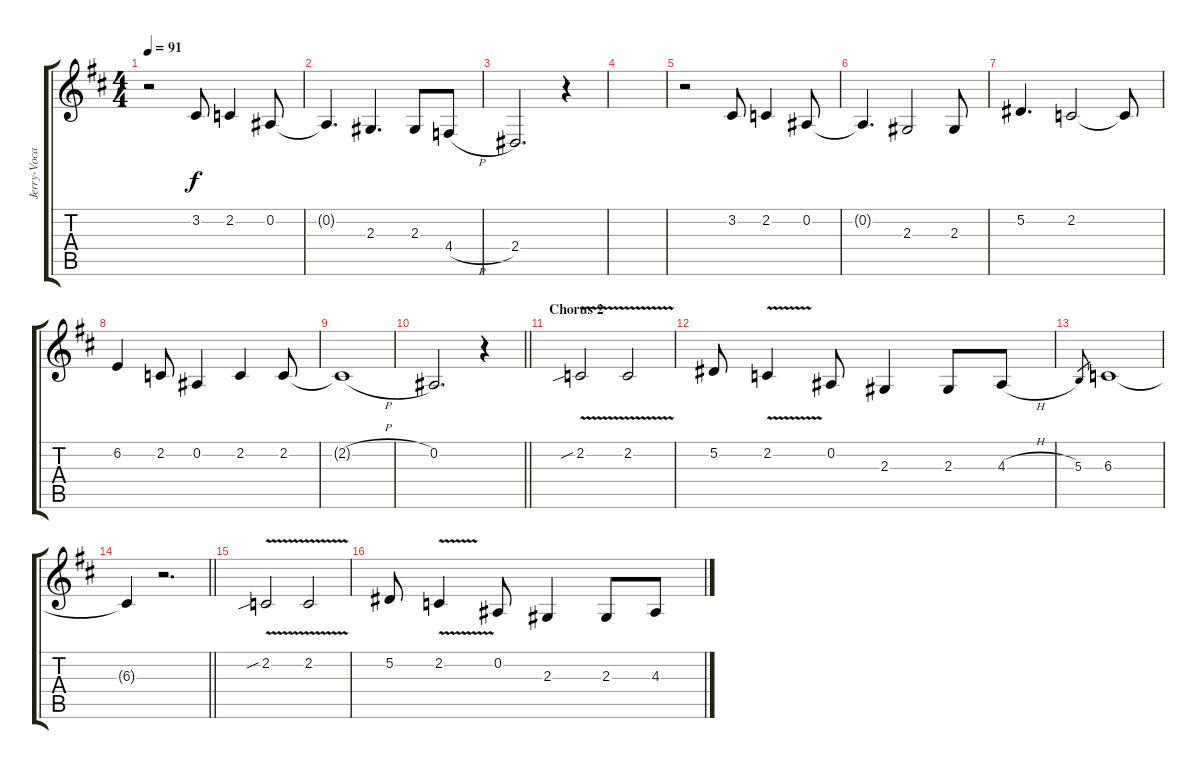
\track ("Jerry-Vocal" "Jerry-Voca") {instrument clarinet}
\staff {score tabs}
\tuning (Eb4 Bb3 Gb3 Db3 Ab2 Eb2) {hide}
\ts (4 4)
\tempo 91
\clef g2
\ks d
r.2{dy f} 3.2.8 2.2.4 0.2.8 |
0.2{t}.4{d} 2.3.4{d} 2.3.8 4.4{h}.8 |
2.4.2{d} r.4 |
|
r.2 3.2.8 2.2.4 0.2.8 |
0.2{t}.4{d} 2.3.2 2.3.8 |
5.2.4{d} 2.2.2 2.2{t}.8 |
6.2.4 2.2.8 0.2.4 2.2.4 2.2.8 |
2.2{h t}.1 |
\barLineRight lightlight
0.2.2{d} r.4 |
\section ("" "Chorus 2")
2.2{v sib}.2 2.2{v}.2 |
5.2.8 2.2{v}.4 0.2.8 2.3.4 2.3.8 4.3{h}.8 |
5.3.8{gr} 6.3.1 |
\barLineRight lightlight
6.3{t}.4 r.2{d} |
2.2{v sib}.2 2.2{v}.2 |
5.2.8 2.2{v}.4 0.2.8 2.3.4 2.3.8 4.3{h}.8
